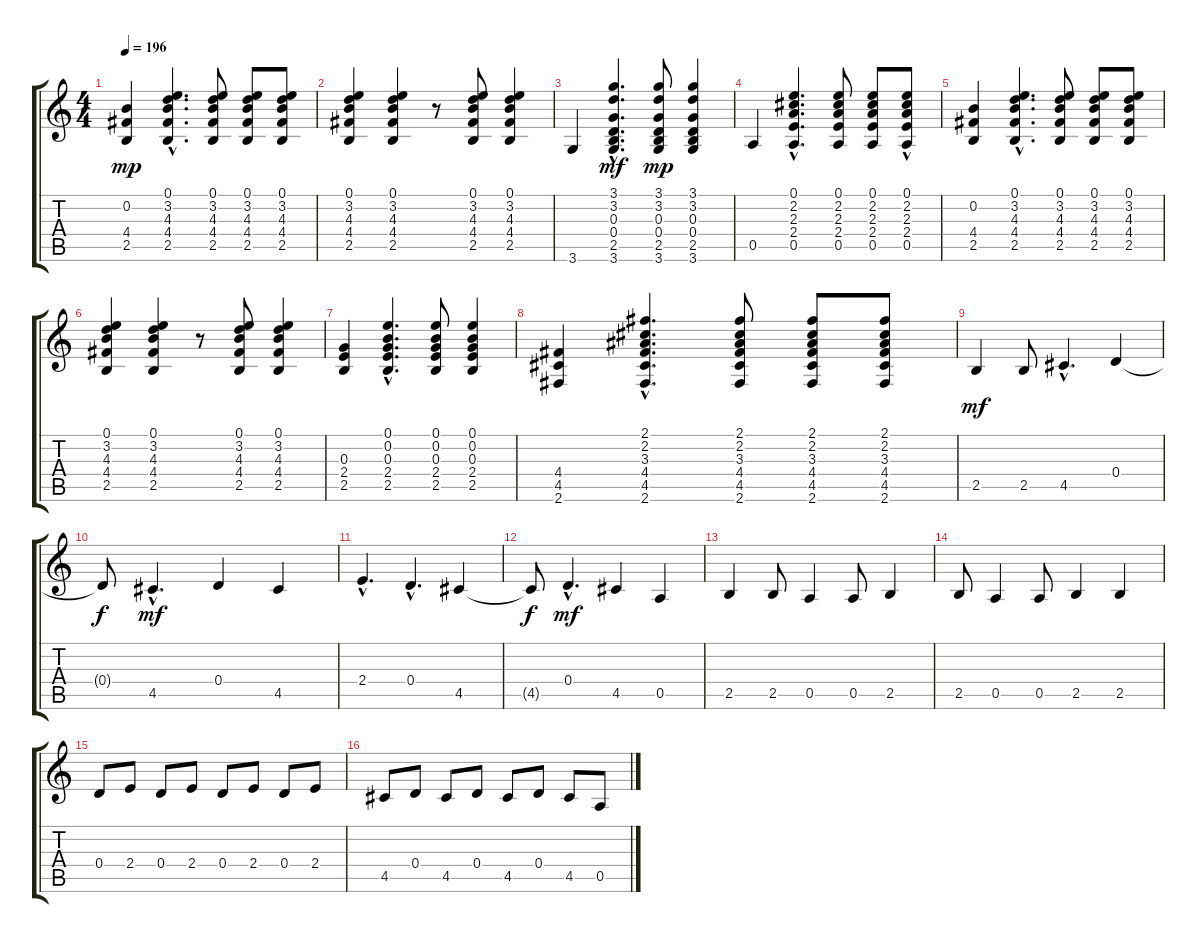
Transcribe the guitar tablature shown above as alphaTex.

\track "" {instrument acousticguitarsteel}
\staff {score tabs}
\tuning (E4 B3 G3 D3 A2 E2) {hide}
\ts (4 4)
\tempo 196
\clef g2
\ks c
(0.2 4.4 2.5).4{dy mp} (0.1{hac} 3.2{hac} 4.3{hac} 4.4{hac} 2.5{hac}).4{d} (0.1 3.2 4.3 4.4 2.5).8 (0.1 3.2 4.3 4.4 2.5).8 (0.1 3.2 4.3 4.4 2.5).8 |
(0.1 3.2 4.3 4.4 2.5).4 (0.1 3.2 4.3 4.4 2.5).4 r.8 (0.1 3.2 4.3 4.4 2.5).8 (0.1 3.2 4.3 4.4 2.5).4 |
3.6.4 (3.1{hac} 3.2{hac} 0.3{hac} 0.4{hac} 2.5{hac} 3.6{hac}).4{d dy mf} (3.1 3.2 0.3 0.4 2.5 3.6).8{dy mp} (3.1 3.2 0.3 0.4 2.5 3.6).4 |
0.5.4 (0.1{hac} 2.2{hac} 2.3{hac} 2.4{hac} 0.5{hac}).4{d} (0.1 2.2 2.3 2.4 0.5).8 (0.1 2.2 2.3 2.4 0.5).8 (0.1{hac} 2.2{hac} 2.3 2.4 0.5).8 |
(0.2 4.4 2.5).4 (0.1{hac} 3.2{hac} 4.3{hac} 4.4{hac} 2.5{hac}).4{d} (0.1 3.2 4.3 4.4 2.5).8 (0.1 3.2 4.3 4.4 2.5).8 (0.1 3.2 4.3 4.4 2.5).8 |
(0.1 3.2 4.3 4.4 2.5).4 (0.1 3.2 4.3 4.4 2.5).4 r.8 (0.1 3.2 4.3 4.4 2.5).8 (0.1 3.2 4.3 4.4 2.5).4 |
(0.3 2.4 2.5).4 (0.1{hac} 0.2{hac} 0.3{hac} 2.4{hac} 2.5{hac}).4{d} (0.1 0.2 0.3 2.4 2.5).8 (0.1 0.2 0.3 2.4 2.5).4 |
(4.4 4.5 2.6).4 (2.1{hac} 2.2{hac} 3.3{hac} 4.4{hac} 4.5{hac} 2.6{hac}).4{d} (2.1 2.2 3.3 4.4 4.5 2.6).8 (2.1 2.2 3.3 4.4 4.5 2.6).8 (2.1 2.2 3.3 4.4 4.5 2.6).8 |
2.5.4{dy mf} 2.5.8 4.5{hac}.4{d} 0.4.4 |
0.4{t}.8{dy f} 4.5{hac}.4{d dy mf} 0.4.4 4.5.4 |
2.4{hac}.4{d} 0.4{hac}.4{d} 4.5.4 |
4.5{t}.8{dy f} 0.4{hac}.4{d dy mf} 4.5.4 0.5.4 |
2.5.4 2.5.8 0.5.4 0.5.8 2.5.4 |
2.5.8 0.5.4 0.5.8 2.5.4 2.5.4 |
0.4.8 2.4.8 0.4.8 2.4.8 0.4.8 2.4.8 0.4.8 2.4.8 |
4.5.8 0.4.8 4.5.8 0.4.8 4.5.8 0.4.8 4.5.8 0.5.8
